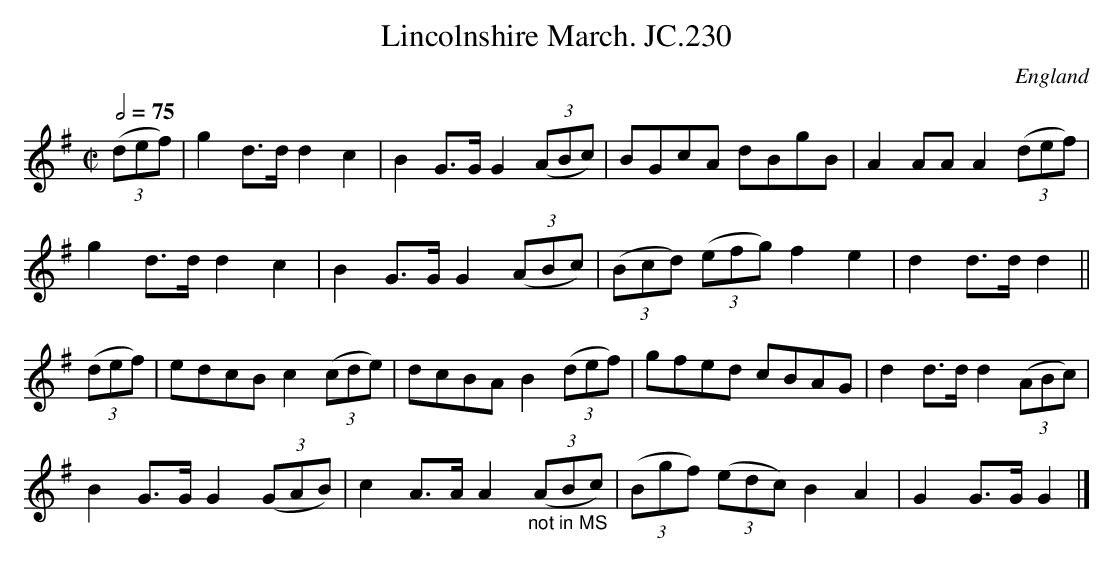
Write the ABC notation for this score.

X:1
T:Lincolnshire March. JC.230
L:1/8
M:C|
O:England
Q:140
Q:2/4=75
K:G
((3def)|g2d>dd2c2|B2G>GG2((3ABc)|\
BGcA dBgB|A2AAA2((3def)|!
g2d>dd2c2|B2G>GG2((3ABc)|\
((3Bcd) ((3efg) f2e2|d2d>dd2||!
((3def)|edcBc2((3cde)|dcBAB2((3def)|\
gfed cBAG|d2d>dd2((3ABc)|!
B2G>GG2((3GAB)|c2A>AA2"_not in MS"((3ABc)|\
((3Bgf) ((3edc) B2A2|G2G>GG2|]
